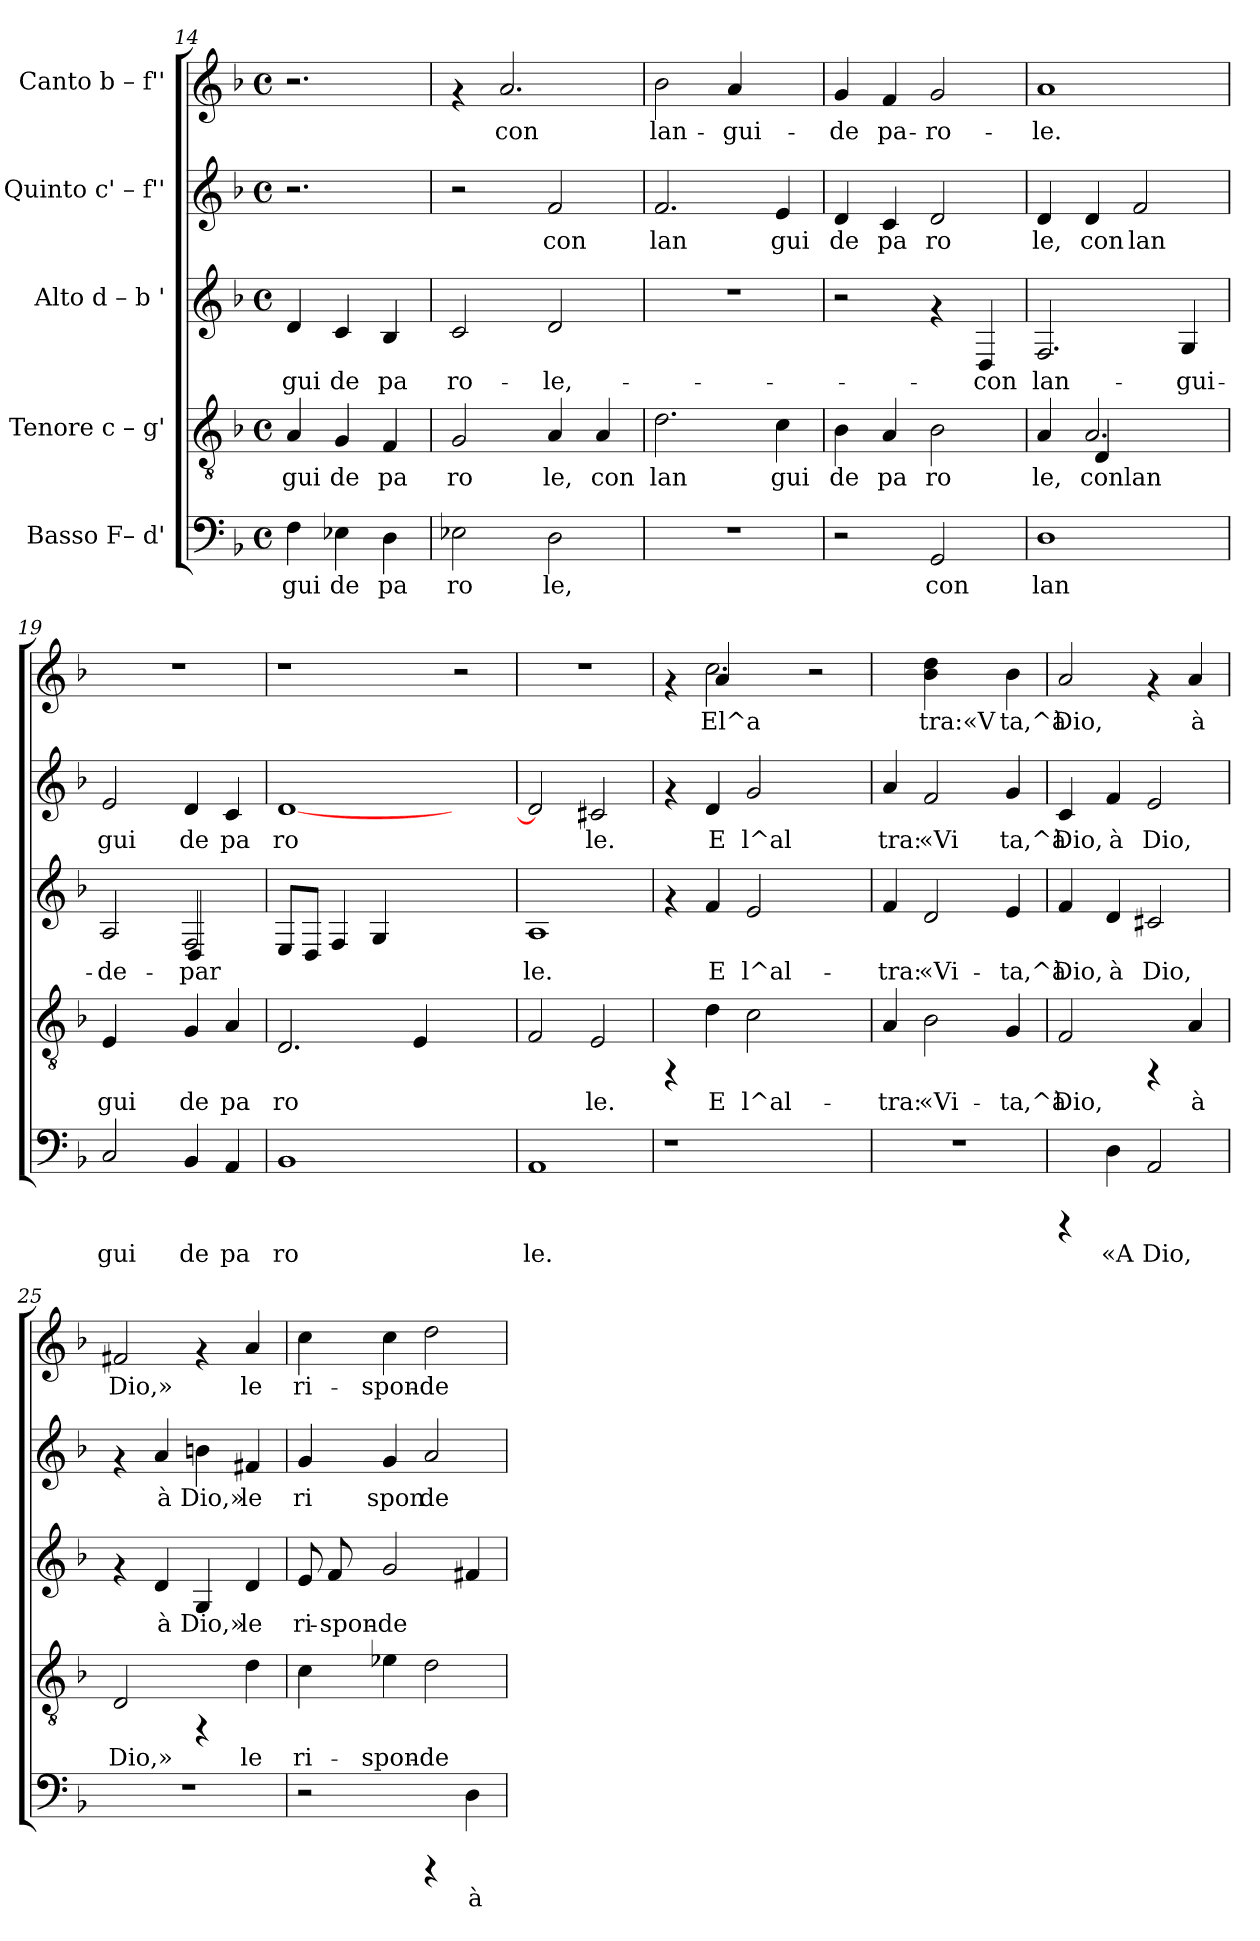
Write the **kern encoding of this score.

**kern	**text	**kern	**text	**kern	**text	**kern	**text	**kern	**text
*part5	*part5	*part4	*part4	*part3	*part3	*part2	*part2	*part1	*part1
*staff5	*staff5	*staff4	*staff4	*staff3	*staff3	*staff2	*staff2	*staff1	*staff1
*I"Basso  F– d'	*	*I"Tenore  c – g'	*	*I"Alto  d – b '	*	*I"Quinto  c' – f''	*	*I"Canto  b – f''	*
*clefF4	*	*clefGv2	*	*clefG2	*	*clefG2	*	*clefG2	*
*k[b-]	*	*k[b-]	*	*k[b-]	*	*k[b-]	*	*k[b-]	*
*F:	*	*F:	*	*F:	*	*F:	*	*F:	*
*M4/4	*	*M4/4	*	*M4/4	*	*M4/4	*	*M4/4	*
*met(c)	*	*met(c)	*	*met(c)	*	*met(c)	*	*met(c)	*
=14	=14	=14	=14	=14	=14	=14	=14	=14	=14
!	!LO:LY:b:cj	!	!LO:LY:b:rj	!	!LO:LY:b:rj	!	!	!	!
4F\	gui	4A/	gui	4d/	gui	2.r	.	2.r	.
!	!LO:LY:b:cj	!	!LO:LY:b:rj	!	!LO:LY:b:rj	!	!	!	!
4E-X\	de	4G/	de	4c/	de	.	.	.	.
!	!LO:LY:b:cj	!	!LO:LY:b:rj	!	!LO:LY:b:rj	!	!	!	!
4D\	pa	4F/	pa	4B-/	pa	.	.	.	.
!!LO:PB:g=z
=15	=15	=15	=15	=15	=15	=15	=15	=15	=15
!	!LO:LY:b:cj	!	!LO:LY:b:rj	!	!LO:LY:b:rj	!	!	!	!
2E-X\	ro	2G/	ro	2c/	ro-	2r	.	4rf	.
!	!	!	!	!	!	!	!	!	!LO:LY:b:rj
.	.	.	.	.	.	.	.	2.a/	con
!	!LO:LY:b:cj	!	!LO:LY:b:rj	!	!LO:LY:b:rj	!	!LO:LY:b:rj	!	!
2D\	le,	4A/	le,	2d/	-le,-	2f/	con	.	.
!	!	!	!LO:LY:b:rj	!	!	!	!	!	!
.	.	4A/	con	.	.	.	.	.	.
=16	=16	=16	=16	=16	=16	=16	=16	=16	=16
!	!	!	!LO:LY:b:rj	!	!	!	!LO:LY:b:rj	!	!LO:LY:b:rj
1r	.	2.d\	lan	1r	.	2.f/	lan	2b-\	lan-
!	!	!	!	!	!	!	!	!	!LO:LY:b:rj
.	.	.	.	.	.	.	.	4a/	-gui-
!	!	!	!LO:LY:b:rj	!	!	!	!LO:LY:b:rj	!	!
.	.	4c\	gui	.	.	4e/	gui	4ryy	.
=17	=17	=17	=17	=17	=17	=17	=17	=17	=17
!	!	!	!LO:LY:b:rj	!	!	!	!LO:LY:b:rj	!	!LO:LY:b:rj
2r	.	4B-\	de	2r	.	4d/	de	4g/	-de
!	!	!	!LO:LY:b:rj	!	!	!	!LO:LY:b:rj	!	!LO:LY:b:rj
.	.	4A/	pa	.	.	4c/	pa	4f/	pa-
!	!LO:LY:b:cj	!	!LO:LY:b:rj	!	!	!	!LO:LY:b:rj	!	!LO:LY:b:rj
2GG/	con	2B-\	ro	4rf	.	2d/	ro	2g/	-ro-
!	!	!	!	!	!LO:LY:b:rj	!	!	!	!
.	.	.	.	4D/	-con	.	.	.	.
=18	=18	=18	=18	=18	=18	=18	=18	=18	=18
!	!LO:LY:b:cj	!	!LO:LY:b:rj	!	!LO:LY:b:rj	!	!LO:LY:b:rj	!	!LO:LY:b:rj
*	*	*^	*	*	*	*	*	*	*
1D	lan	4A/	4ryy	le,	2.F/	lan-	4d/	le,	1a	-le.
!	!	!	!	!LO:LY:b:rj	!	!	!	!LO:LY:b:rj	!	!
.	.	2.A/	4D/	conlan	.	.	4d/	con	.	.
!	!	!	!	!	!	!	!	!LO:LY:b:rj	!	!
.	.	.	2ryy	.	.	.	2f/	lan	.	.
!	!	!	!	!	!	!LO:LY:b:rj	!	!	!	!
.	.	.	.	.	4G/	-gui-	.	.	.	.
*	*	*v	*v	*	*	*	*	*	*	*
=19	=19	=19	=19	=19	=19	=19	=19	=19	=19
!	!LO:LY:b:cj	!	!LO:LY:b:rj	!	!LO:LY:b:rj	!	!LO:LY:b:rj	!	!
*	*	*	*	*^	*	*	*	*	*
2C/	gui	4E/	gui	2A/	2ryy	-de-	2e/	gui	1r	.
.	.	4ryy	.	.	.	.	.	.	.	.
!	!LO:LY:b:cj	!	!LO:LY:b:rj	!	!	!LO:LY:b:rj	!	!LO:LY:b:rj	!	!
4BB-/	de	4G/	de	2F/	4D/	-par-	4d/	de	.	.
!	!LO:LY:b:cj	!	!LO:LY:b:rj	!	!	!	!	!LO:LY:b:rj	!	!
4AA/	pa	4A/	pa	.	4ryy	.	4c/	pa	.	.
=20	=20	=20	=20	=20	=20	=20	=20	=20	=20	=20
!	!LO:LY:b:cj	!	!LO:LY:b:rj	!	!	!LO:LY:b:rj	!	!LO:LY:b:rj	!	!
*	*	*	*	*v	*v	*	*	*	*	*
1BB-	ro	2.D/	ro	8E/L	--	[1d	ro	1r	.
!	!	!	!	!	!LO:LY:b:rj	!	!	!	!
.	.	.	.	8D/J	--	.	.	.	.
!	!	!	!	!	!LO:LY:b:rj	!	!	!	!
.	.	.	.	4F/	--	.	.	.	.
!	!	!	!	!	!LO:LY:b:rj	!	!	!	!
.	.	.	.	4G/	--	.	.	.	.
!	!	!	!LO:LY:b:rj	!	!	!	!	!	!
.	.	4E/	.	2.ryy	.	.	.	.	.
2ryy	.	2ryy	.	.	.	2ryy	.	2r	.
=21	=21	=21	=21	=21	=21	=21	=21	=21	=21
!	!LO:LY:b:cj	!	!LO:LY:b:rj	!	!LO:LY:b:rj	!	!	!	!
1AA	le.	2F/	.	1A	-le.	2d]	.	1r	.
!	!	!	!LO:LY:b:rj	!	!	!	!LO:LY:b:rj	!	!
.	.	2E/	le.	.	.	2c#X/	le.	.	.
!!LO:PB:g=z
=22	=22	=22	=22	=22	=22	=22	=22	=22	=22
*	*	*	*	*	*	*	*	*^	*
1r	.	4rFF	.	4rf	.	4rf	.	4rf	4ryy	.
!	!	!	!LO:LY:b:rj	!	!LO:LY:b:rj	!	!LO:LY:b:rj	!	!	!LO:LY:b:rj
.	.	4d\	E	4f/	E	4d/	E	2.cc\	4a/	El^a
!	!	!	!LO:LY:b:rj	!	!LO:LY:b:rj	!	!LO:LY:b:rj	!	!	!
.	.	2c\	l^al-	2e/	l^al-	2g/	l^al	.	1ryy	.
2ryy	.	2ryy	.	2ryy	.	2ryy	.	2r	.	.
*	*	*	*	*	*	*	*	*v	*v	*
=23	=23	=23	=23	=23	=23	=23	=23	=23	=23
!	!	!	!LO:LY:b:rj	!	!LO:LY:b:rj	!	!LO:LY:b:rj	!	!
1r	.	4A/	-tra:	4f/	-tra:	4a/	tra:	4ryy	.
!	!	!	!LO:LY:b:rj	!	!LO:LY:b:rj	!	!LO:LY:b:rj	!	!LO:LY:b:rj
.	.	2B-\	«Vi-	2d/	«Vi-	2f/	«Vi	4dd\ 4b-\	tra:«V
.	.	.	.	.	.	.	.	4ryy	.
!	!	!	!LO:LY:b:rj	!	!LO:LY:b:rj	!	!LO:LY:b:rj	!	!LO:LY:b:rj
.	.	4G/	-ta,^à	4e/	-ta,^à	4g/	ta,^à	4b-\	ta,^à
=24	=24	=24	=24	=24	=24	=24	=24	=24	=24
!	!	!	!LO:LY:b:rj	!	!LO:LY:b:rj	!	!LO:LY:b:rj	!	!LO:LY:b:rj
4rCCC	.	2F/	Dio,	4f/	Dio,	4c/	Dio,	2a/	Dio,
!	!LO:LY:b:cj	!	!	!	!LO:LY:b:rj	!	!LO:LY:b:rj	!	!
4D\	«A	.	.	4d/	à	4f/	à	.	.
!	!LO:LY:b:cj	!	!	!	!LO:LY:b:rj	!	!LO:LY:b:rj	!	!
2AA/	Dio,	4rFF	.	2c#X/	Dio,	2e/	Dio,	4rf	.
!	!	!	!LO:LY:b:rj	!	!	!	!	!	!LO:LY:b:rj
.	.	4A/	à	.	.	.	.	4a/	à
=25	=25	=25	=25	=25	=25	=25	=25	=25	=25
!	!	!	!LO:LY:b:rj	!	!	!	!	!	!LO:LY:b:rj
1r	.	2D/	Dio,»	4rf	.	4rf	.	2f#X/	Dio,»
!	!	!	!	!	!LO:LY:b:rj	!	!LO:LY:b:rj	!	!
.	.	.	.	4d/	à	4a/	à	.	.
!	!	!	!	!	!LO:LY:b:rj	!	!LO:LY:b:rj	!	!
.	.	4rFF	.	4G/	Dio,»	4bn\	Dio,»	4rf	.
!	!	!	!LO:LY:b:rj	!	!LO:LY:b:rj	!	!LO:LY:b:rj	!	!LO:LY:b:rj
.	.	4d\	le	4d/	le	4f#X/	le	4a/	le
=26	=26	=26	=26	=26	=26	=26	=26	=26	=26
!	!	!	!LO:LY:b:rj	!	!LO:LY:b:rj	!	!LO:LY:b:rj	!	!LO:LY:b:rj
2r	.	4c\	ri-	8e/	ri-	4g/	ri	4cc\	ri-
!	!	!	!	!	!LO:LY:b:rj	!	!	!	!
.	.	.	.	8f/	-spon-	.	.	.	.
!	!	!	!LO:LY:b:rj	!	!LO:LY:b:rj	!	!LO:LY:b:rj	!	!LO:LY:b:rj
.	.	4e-X\	-spon-	2g/	-de-	4g/	spon	4cc\	-spon-
!	!	!	!LO:LY:b:rj	!	!	!	!LO:LY:b:rj	!	!LO:LY:b:rj
4rCCC	.	2d\	-de-	.	.	2a/	de	2dd\	-de-
!	!LO:LY:b:cj	!	!	!	!LO:LY:b:rj	!	!	!	!
4D\	à	.	.	4f#X/	--	.	.	.	.
=	=	=	=	=	=	=	=	=	=
*-	*-	*-	*-	*-	*-	*-	*-	*-	*-
